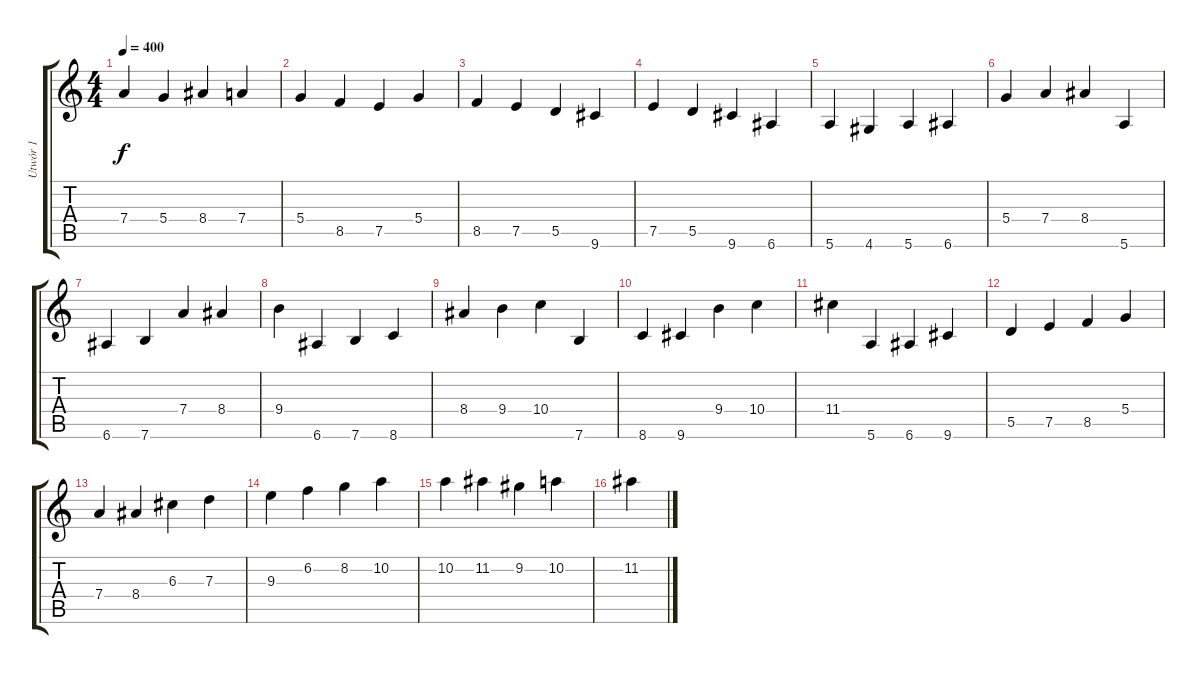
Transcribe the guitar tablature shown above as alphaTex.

\track ("Utwór 1" "Utwór 1") {instrument distortionguitar}
\staff {score tabs}
\tuning (E4 B3 G3 D3 A2 E2) {hide}
\ts (4 4)
\tempo 400
\clef g2
\ks c
7.4.4{dy f} 5.4.4 8.4.4 7.4.4 |
5.4.4 8.5.4 7.5.4 5.4.4 |
8.5.4 7.5.4 5.5.4 9.6.4 |
7.5.4 5.5.4 9.6.4 6.6.4 |
5.6.4 4.6.4 5.6.4 6.6.4 |
5.4.4 7.4.4 8.4.4 5.6.4 |
6.6.4 7.6.4 7.4.4 8.4.4 |
9.4.4 6.6.4 7.6.4 8.6.4 |
8.4.4 9.4.4 10.4.4 7.6.4 |
8.6.4 9.6.4 9.4.4 10.4.4 |
11.4.4 5.6.4 6.6.4 9.6.4 |
5.5.4 7.5.4 8.5.4 5.4.4 |
7.4.4 8.4.4 6.3.4 7.3.4 |
9.3.4 6.2.4 8.2.4 10.2.4 |
10.2.4 11.2.4 9.2.4 10.2.4 |
11.2.4
